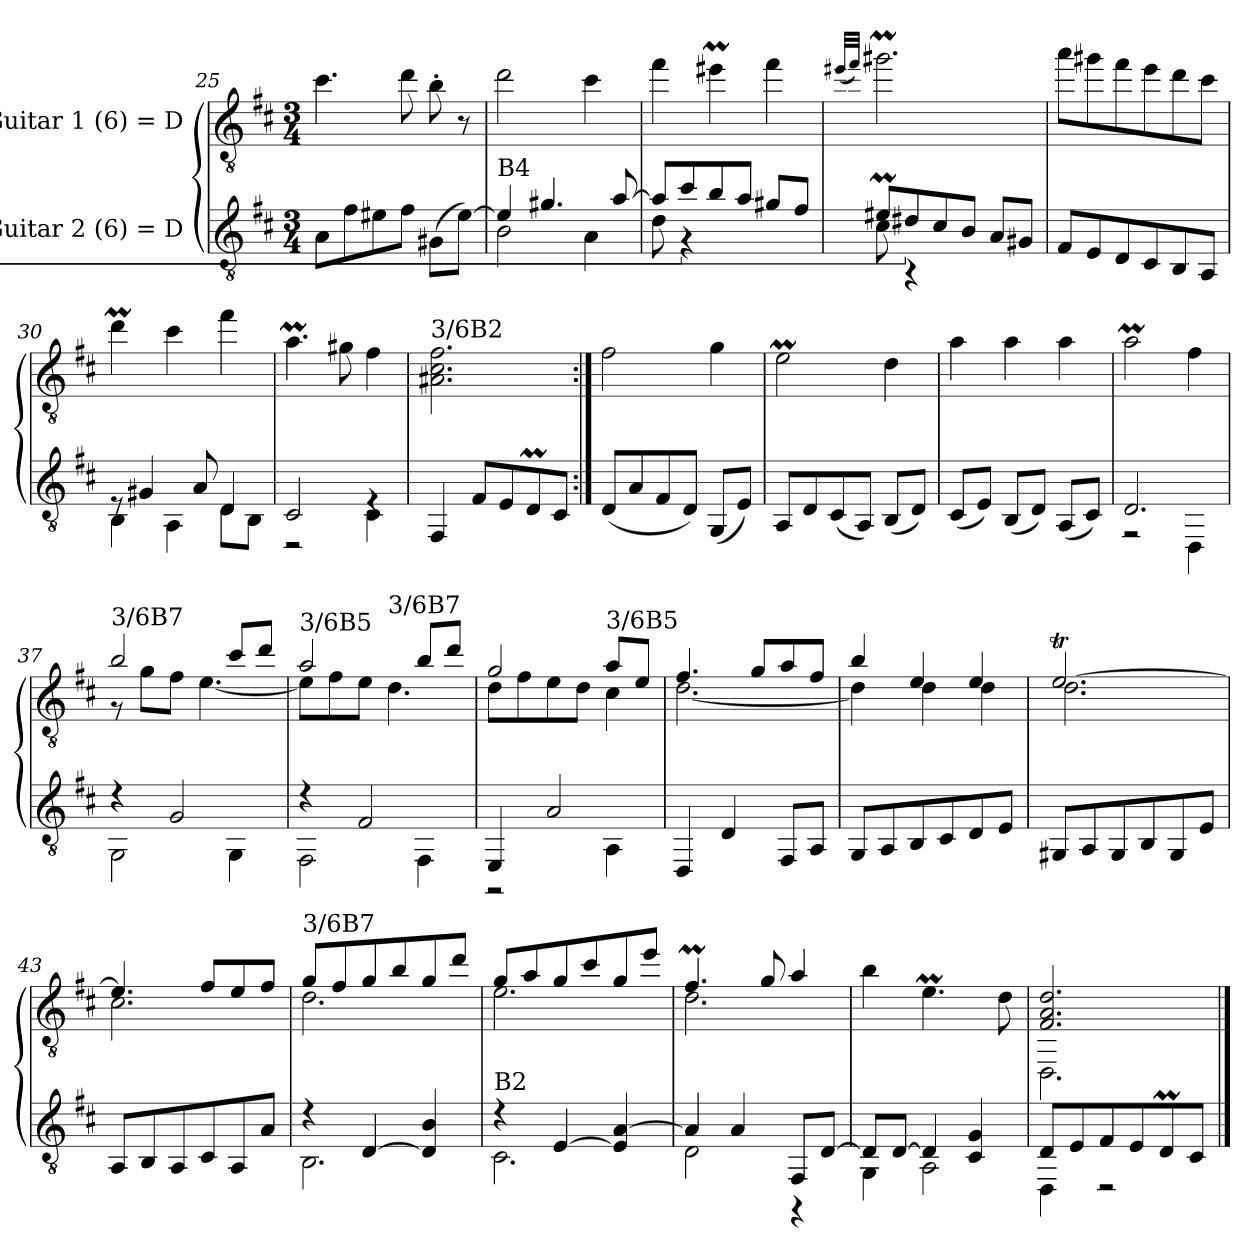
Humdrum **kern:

**kern	**kern
*part2	*part1
*staff2	*staff1
*I"Guitar 2 (6) = D	*I"Guitar 1 (6) = D
*clefGv2	*clefGv2
*k[f#c#]	*k[f#c#]
*M3/4	*M3/4
=25	=25
8A\L	4.cc#\
8f#\	.
8e#X\	.
8f#\J	8dd\
(>8G#X\L	8b'\
[8e#\J)	8r
=26	=26
*^	*
!LO:TX:a:t=B4	!	!
4e#/]	2B\	2dd\
4.g#X/	.	.
.	4A\	4cc#\
[8a/	.	.
=27	=27	=27
8a/L]	8d\	4ff#\
!	!LO:N:vis=2.	!
8cc#/	8%5r	.
8b/	.	4ee#Xm\
8a/J	.	.
8g#X/L	.	4ff#\
8f#/J	.	.
!!LO:LB:g=z
=28	=28	=28
.	.	(<32qee#X/LLL
.	.	32qff#/JJJ)
8e#Xm/L	8c#\	2.gg#Xm\
!	!LO:N:vis=2.	!
8d#X/	8%5r	.
8c#/	.	.
8B/J	.	.
8A/L	.	.
8G#X/J	.	.
*v	*v	*
=29	=29
8F#/L	8aa\L
8E/	8gg#X\
8D/	8ff#\
8C#/	8ee\
8BB/	8dd\
8AA/J	8cc#\J
=30	=30
*^	*
8rE	4BB\	4ddM\
4G#X/	.	.
.	4AA\	4cc#\
8A/	.	.
4D/	8D\L	4ff#\
.	8BB\J	.
=31	=31	=31
2C#/	2r	4.aM\
.	.	8g#X\
4rE	4C#\	4f#\
=32	=32	=32
!	!	!LO:TX:a:t=3/6B2
*v	*v	*
4FF#/	2.A#X\ 2.c#\ 2.f#\
8F#/L	.
8E/	.
8DM/	.
8C#/J	.
!!LO:LB:g=z
=33:|!	=33:|!
(<8D/L	2f#\
8A/	.
8F#/	.
8D/J)	.
(<8GG/L	4g\
8E/J)	.
=34	=34
8AA/L	2eM\
8D/	.
(<8C#/	.
8AA/J)	.
(<8BB/L	4d\
8D/J)	.
=35	=35
(<8C#/L	4a\
8E/J)	.
(<8BB/L	4a\
8D/J)	.
(<8AA/L	4a\
8C#/J)	.
=36	=36
*^	*
2.D/	2r	2aM\
.	4DD\	4f#\
=37	=37	=37
*	*	*^
!	!	!LO:TX:a:t=3/6B7	!
4r	2GG\	2b/	8r
.	.	.	8g\L
2G/	.	.	8f#\J
.	.	.	[4.e\
.	4GG\	8cc#/L	.
.	.	8dd/J	.
!!LO:LB:g=z	!!
=38	=38	=38	=38
!	!	!LO:TX:a:t=3/6B5	!
4r	2FF#\	2a/	8e\L]
.	.	.	8f#\
2F#/	.	.	8e\J
!	!	!	!LO:TX:a:t=3/6B7
.	.	.	4.d\
.	4FF#\	8b/L	.
.	.	8dd/J	.
=39	=39	=39	=39
4EE/	2r	2g/	8d\L
.	.	.	8f#\
2A/	.	.	8e\
.	.	.	8d\J
!	!	!LO:TX:a:t=3/6B5	!
.	4AA\	8a/L	4c#\
.	.	8e/J	.
*v	*v	*	*
=40	=40	=40
4DD/	4.f#/	[2.d\
4D/	.	.
.	8g/L	.
8FF#/L	8a/	.
8AA/J	8f#/J	.
=41	=41	=41
8GG/L	4b/	4d\]
8AA/	.	.
8BB/	4e/	4d\
8C#/	.	.
8D/	4e/	4d\
8E/J	.	.
=42	=42	=42
8GG#X/L	[2.eT/	2.d\
8AA/	.	.
8GG#/	.	.
8BB/	.	.
8GG#/	.	.
8E/J	.	.
=43	=43	=43
8AA/L	4.e/]	2.c#\
8BB/	.	.
8AA/	.	.
8C#/	8f#/L	.
8AA/	8e/	.
8A/J	8f#/J	.
!!LO:LB:g=z	!!
=44	=44	=44
*^	*	*
!	!	!LO:TX:a:t=3/6B7	!
4r	2.BB\	8g/L	2.d\
.	.	8f#/	.
[4D/	.	8g/	.
.	.	8b/	.
4D/] 4B/	.	8g/	.
.	.	8dd/J	.
=45	=45	=45	=45
!LO:TX:a:t=B2	!	!	!
4r	2.C#\	8g/L	2.e\
.	.	8a/	.
[4E/	.	8g/	.
.	.	8cc#/	.
4E/] [4A/	.	8g/	.
.	.	8ee/J	.
=46	=46	=46	=46
4A/]	2D\	4.f#m/	2.d\
4A/	.	.	.
.	.	8g/	.
8FF#/L	4r	4a/	.
[8D/J	.	.	.
*	*	*v	*v
=47	=47	=47
8D/L]	4GG\	4b\
[8D/J	.	.
4D/]	2AA\	4.eM\
4C#/ 4G/	.	.
.	.	8d\
=48	=48	=48
*	*	*^
8D/L	4DD\	2.F#/ 2.A/ 2.d/	2.DD\
8E/	.	.	.
8F#/	2r	.	.
8E/	.	.	.
8DM/	.	.	.
8C#/J	.	.	.
*v	*v	*	*
*	*v	*v
==	==
*-	*-
